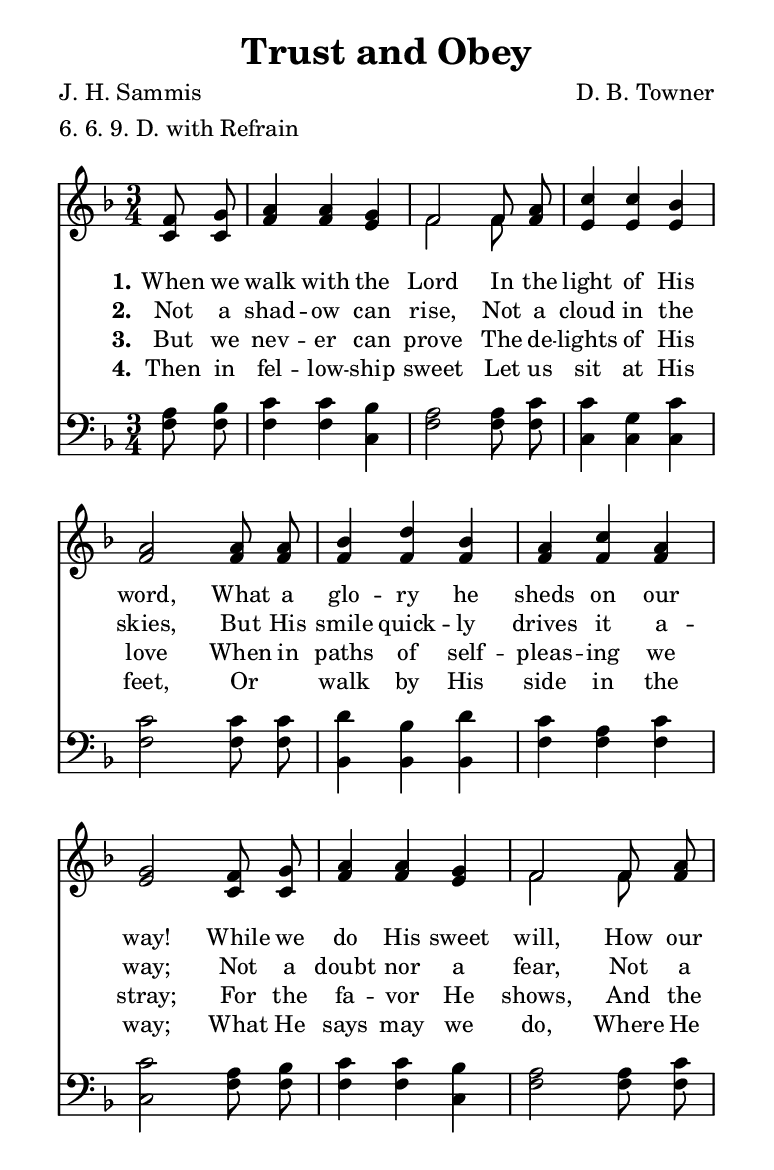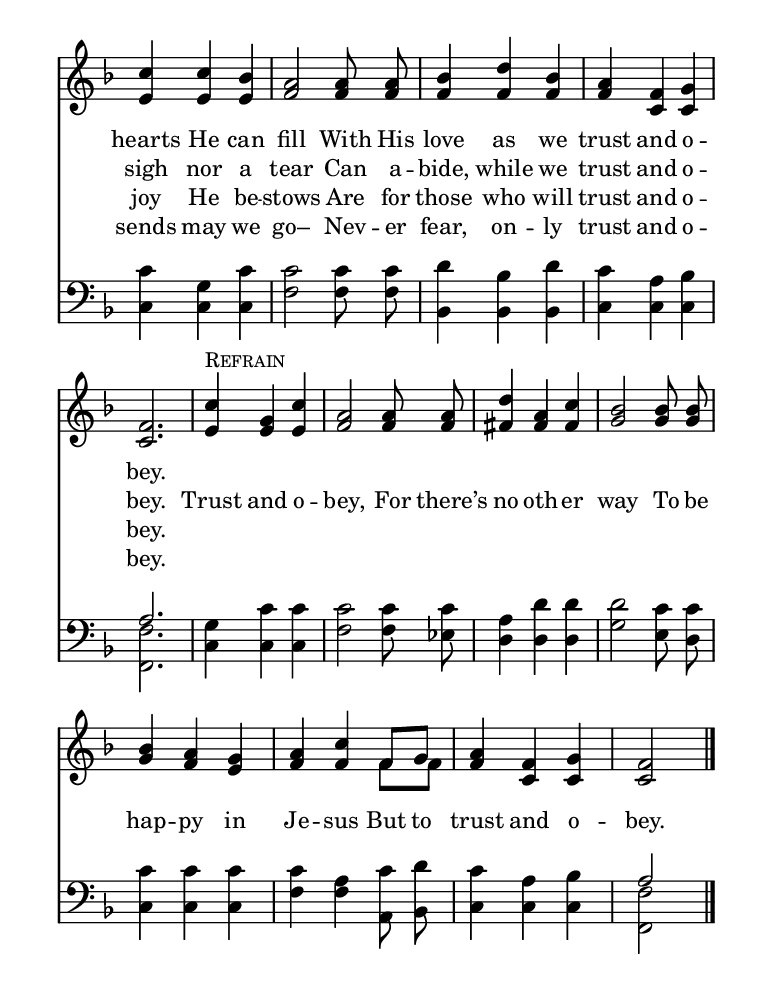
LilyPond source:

\include "common/global.ily"
\paper {
  \include "common/paper.ily"
}

\header{
  hymnnumber = "201"
  title = "Trust and Obey"
  tunename = ""
  meter = "6. 6. 9. D. with Refrain"
  poet = "J. H. Sammis"
  composer = "D. B. Towner"
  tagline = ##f
}

global = {
  \include "common/overrides.ily"
  \override Staff.TimeSignature.style = #'numbered
  \time 3/4
  \override Score.MetronomeMark.transparent = ##t % hide all fermata changes too
  \tempo 4=90
  \key f \major
  \partial 4
  \autoBeamOff
}

patternA = { c8 c | c4 c c | c2 }

notesSoprano = {
\global
\relative c' {

  \changePitch \patternA { f g | a a g | f }
  \changePitch \patternA { f a | c c bes | a }
  a8 a8 | bes4 d bes | a c a | g2
  \changePitch \patternA { f g | a a g | f }
  \changePitch \patternA { f a | c c bes | a }
  a8 a8 | bes4 d bes | a f g | f2.

  << s^\markup { \small \caps "Refrain" }
  { c'4 g c | a2 } >>
  \changePitch \patternA { a a | d a c | bes }
  bes8 bes | bes4 a g | a c
  \changePitch \patternA { f,8 g | a4 f g | f2 }

  \bar "|."

}
}

notesAlto = {
\global
\relative e' {

  \changePitch \patternA { c c | f f e | f }
  \changePitch \patternA { f f | e e e | f }
  f8 f | f4 f f | f f f | e2
  \changePitch \patternA { c c | f f e | f }
  \changePitch \patternA { f f | e e e | f }
  f8 f | f4 f f | f c c | c2.

  e4 e e | f2
  \changePitch \patternA { f8 f | fis4 fis fis | g }
  g8 g | g4 f e | f f
  \changePitch \patternA { f f | f c c | c }

}
}

notesTenor = {
\global
\relative a {

  \changePitch \patternA { a bes | c c bes | a }
  \changePitch \patternA { a c | c g c | c }
  c8 c d4 bes d | c a c | c2
  \changePitch \patternA { a bes | c c bes | a }
  \changePitch \patternA { a c | c g c | c }
  c8 c | d4 bes d | c a bes | a2.

  g4 c c | c2
  \changePitch \patternA { c c | a d d | d }
  c8 c | c4 c c | c a
  \changePitch \patternA { c d | c a bes | a }

}
}

notesBass = {
\global
\relative f {

  \changePitch \patternA { f f | f f c | f }
  \changePitch \patternA { f f | c c c | f }
  f8 f | bes,4 bes bes | f' f f | c2
  \changePitch \patternA { f f | f f c | f }
  \changePitch \patternA { f f | c c c | f }
  f8 f | bes,4 bes bes | c c c | << f2. f, >>

  c'4 c c | f2
  \changePitch \patternA { f ees | d d d | g }
  e8 d | c4 c c | f4 f
  a,8 bes | c4 c c | << f2 f, >>

}
}

Refrain = \lyricmode {

Trust and o -- bey,
For there’s no oth -- er way
To be hap -- py in Je -- sus
But to trust and o -- bey.

}

wordsA = \lyricmode {
\set stanza = "1."

When we walk with the Lord
In the light of His word,
What a glo -- ry he sheds on our way!
While we do His sweet will,
How our hearts He can fill
With His love as we trust and o -- bey.

}

wordsB = \lyricmode {
\set stanza = "2."

Not a shad -- ow can rise,
Not a cloud in the skies,
But His smile quick -- ly drives it a -- way;
Not a doubt nor a fear,
Not a sigh nor a tear
Can a -- bide, while we trust and o -- bey.

\Refrain

}

wordsC = \lyricmode {
\set stanza = "3."

But we nev -- er can prove
The de -- lights of His love
When in paths of self -- pleas -- ing we stray;
For the fa -- vor He shows,
And the joy He be -- stows
Are for those who will trust and o -- bey.

}

wordsD = \lyricmode {
\set stanza = "4."

Then in fel -- low -- ship sweet
Let us sit at His feet,
Or _ walk by His side in the way;
What He says may we do,
Where He sends may we go–
Nev -- er fear, on -- ly trust and o -- bey.

}

\score {
  \context ChoirStaff <<
    \context Staff = upper <<
      \set ChoirStaff.systemStartDelimiter = #'SystemStartBar
      \partcombine #'(2 . 9) \notesSoprano \notesAlto
      \context NullVoice = sopranos { \voiceOne << \notesSoprano >> }
      \context NullVoice = altos { \voiceTwo << \notesAlto >> }
      \context Lyrics = one   \lyricsto sopranos \wordsA
      \context Lyrics = two   \lyricsto sopranos \wordsB
      \context Lyrics = three \lyricsto sopranos \wordsC
      \context Lyrics = four  \lyricsto sopranos \wordsD
    >>
    \context Staff = men <<
      \clef bass
      \partcombine #'(2 . 9) \notesTenor \notesBass
      \context NullVoice = tenors { \voiceOne << \notesTenor >> }
      \context NullVoice = basses { \voiceTwo << \notesBass >> }
    >>
  >>
  \layout {
    \include "common/layout.ily"
  }
  \midi{
    \include "common/midi.ily"
  }
}

\version "2.19.49"  % necessary for upgrading to future LilyPond versions.

% vi:set et ts=2 sw=2 ai nocindent syntax=lilypond:
